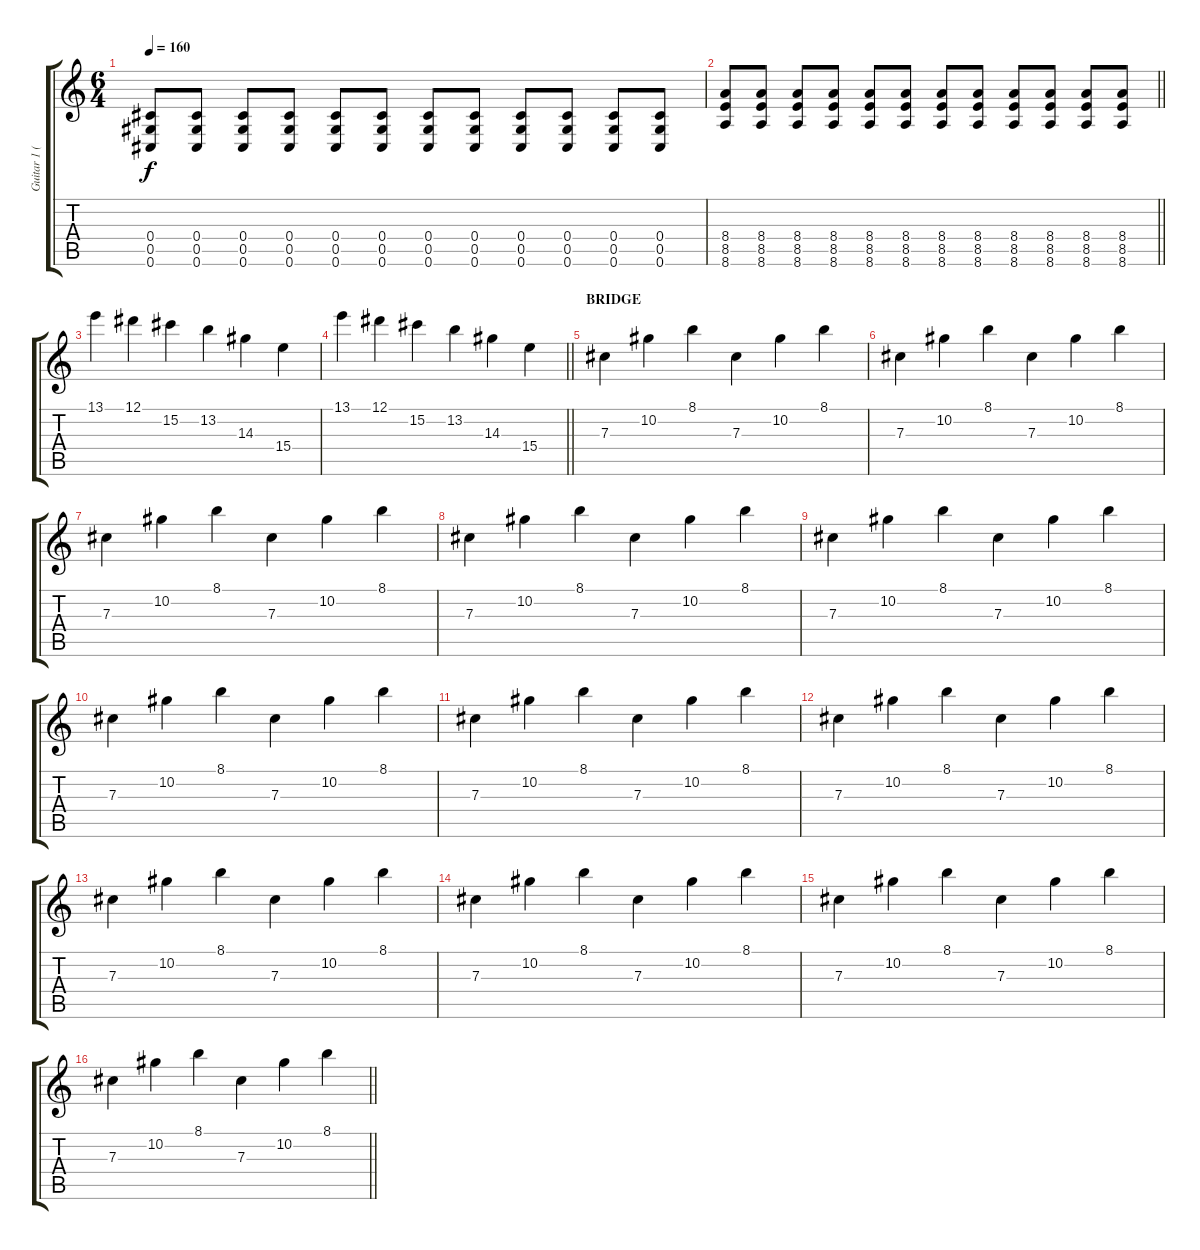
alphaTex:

\track ("Guitar 1 (Randy Strohmeyer)" "Guitar 1 (") {instrument distortionguitar}
\staff {score tabs}
\tuning (Eb4 Bb3 Gb3 Db3 Ab2 Db2) {hide}
\ts (6 4)
\tempo 160
\clef g2
\ks c
(0.4 0.5 0.6).8{dy f} (0.4 0.5 0.6).8 (0.4 0.5 0.6).8 (0.4 0.5 0.6).8 (0.4 0.5 0.6).8 (0.4 0.5 0.6).8 (0.4 0.5 0.6).8 (0.4 0.5 0.6).8 (0.4 0.5 0.6).8 (0.4 0.5 0.6).8 (0.4 0.5 0.6).8 (0.4 0.5 0.6).8 |
\barLineRight lightlight
(8.4 8.5 8.6).8 (8.4 8.5 8.6).8 (8.4 8.5 8.6).8 (8.4 8.5 8.6).8 (8.4 8.5 8.6).8 (8.4 8.5 8.6).8 (8.4 8.5 8.6).8 (8.4 8.5 8.6).8 (8.4 8.5 8.6).8 (8.4 8.5 8.6).8 (8.4 8.5 8.6).8 (8.4 8.5 8.6).8 |
13.1.4 12.1.4 15.2.4 13.2.4 14.3.4 15.4.4 |
\barLineRight lightlight
13.1.4 12.1.4 15.2.4 13.2.4 14.3.4 15.4.4 |
\section ("" "BRIDGE")
7.3.4{volume 10 instrument electricguitarclean} 10.2.4 8.1.4 7.3.4 10.2.4 8.1.4 |
7.3.4 10.2.4 8.1.4 7.3.4 10.2.4 8.1.4 |
7.3.4 10.2.4 8.1.4 7.3.4 10.2.4 8.1.4 |
7.3.4 10.2.4 8.1.4 7.3.4 10.2.4 8.1.4 |
7.3.4 10.2.4 8.1.4 7.3.4 10.2.4 8.1.4 |
7.3.4 10.2.4 8.1.4 7.3.4 10.2.4 8.1.4 |
7.3.4 10.2.4 8.1.4 7.3.4 10.2.4 8.1.4 |
7.3.4 10.2.4 8.1.4 7.3.4 10.2.4 8.1.4 |
7.3.4 10.2.4 8.1.4 7.3.4 10.2.4 8.1.4 |
7.3.4 10.2.4 8.1.4 7.3.4 10.2.4 8.1.4 |
7.3.4 10.2.4 8.1.4 7.3.4 10.2.4 8.1.4 |
\barLineRight lightlight
7.3.4 10.2.4 8.1.4 7.3.4 10.2.4 8.1.4
